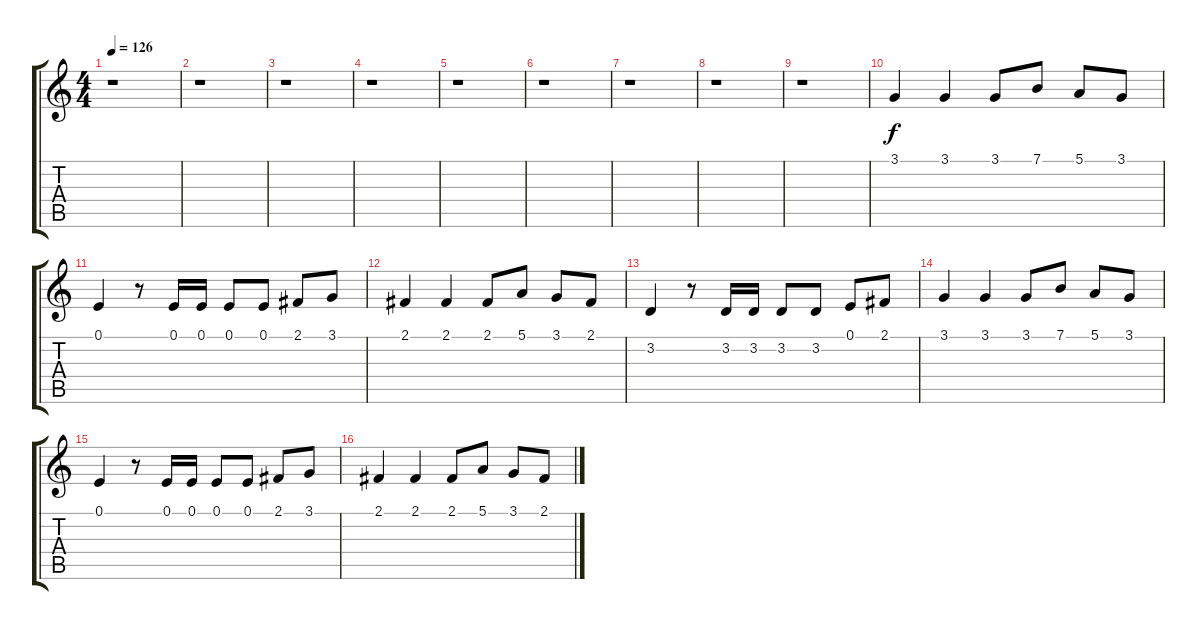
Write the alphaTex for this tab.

\track "" {instrument stringensemble1}
\staff {score tabs}
\tuning (E4 B3 G3 D3 A2 E2) {hide}
\ts (4 4)
\tempo 126
\clef g2
\ks c
r.1{dy f} |
r.1 |
r.1 |
r.1 |
r.1 |
r.1 |
r.1 |
r.1 |
r.1 |
3.1.4 3.1.4 3.1.8 7.1.8 5.1.8 3.1.8 |
0.1.4 r.8 0.1.16 0.1.16 0.1.8 0.1.8 2.1.8 3.1.8 |
2.1.4 2.1.4 2.1.8 5.1.8 3.1.8 2.1.8 |
3.2.4 r.8 3.2.16 3.2.16 3.2.8 3.2.8 0.1.8 2.1.8 |
3.1.4 3.1.4 3.1.8 7.1.8 5.1.8 3.1.8 |
0.1.4 r.8 0.1.16 0.1.16 0.1.8 0.1.8 2.1.8 3.1.8 |
2.1.4 2.1.4 2.1.8 5.1.8 3.1.8 2.1.8
